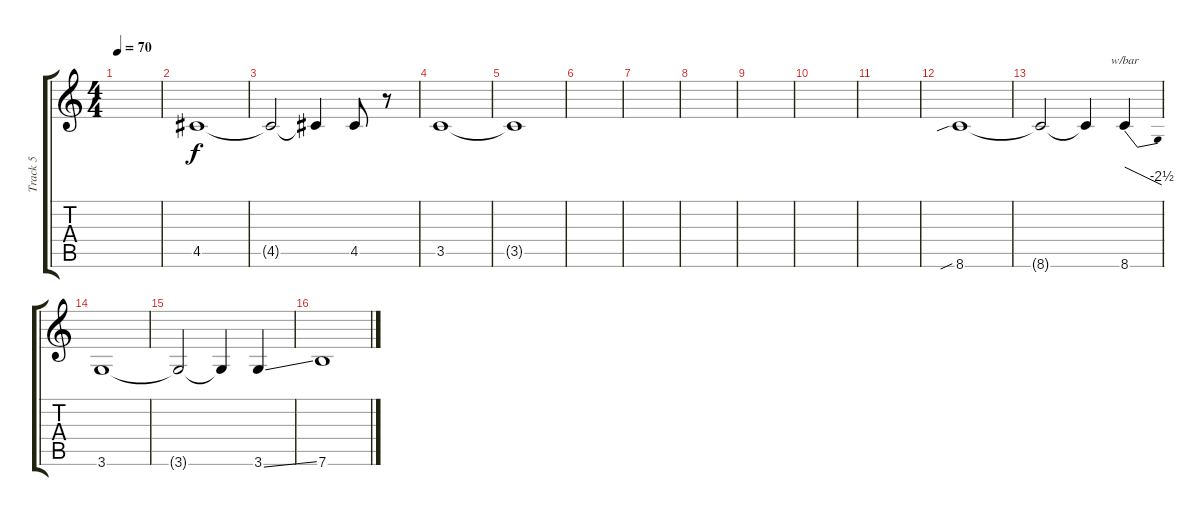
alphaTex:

\track ("Track 5" "Track 5") {instrument guitarharmonics}
\staff {score tabs}
\tuning (E4 B3 G3 D3 A2 E2) {hide}
\ts (4 4)
\tempo 70
\clef g2
\ks c
|
4.5.1 |
4.5{t}.2 4.5{t}.4 4.5.8 r.8 |
3.5.1 |
3.5{t}.1 |
|
|
|
|
|
|
8.6{sib}.1 |
8.6{t}.2 8.6{t}.4 8.6.4{tbe (dive default 0 0 60 -10)} |
3.6.1 |
3.6{t}.2 3.6{t}.4 3.6{ss}.4 |
7.6.1
